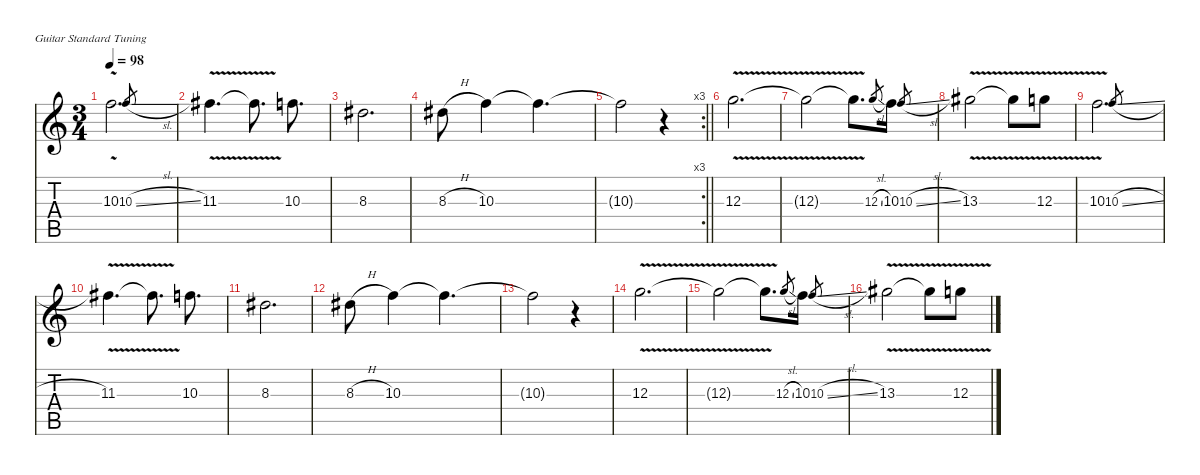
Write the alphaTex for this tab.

\defaultSystemsLayout 4
\hideDynamics
\bracketExtendMode nobrackets
\multiBarRest
\singleTrackTrackNamePolicy hidden
\multiTrackTrackNamePolicy hidden
\firstSystemTrackNameMode fullname
\firstSystemTrackNameOrientation horizontal
\otherSystemsTrackNameOrientation horizontal
\track ("Guitar 2" "gtr2") {instrument overdrivenguitar}
\staff {score tabs}
\tuning (E4 B3 G3 D3 A2 E2)
\ts (3 4)
\tempo 98
\clef g2
\ks c
10.3{v}.2{d dy ff beam Down} 10.3{sl}.8{gr dy f beam Up} |
11.3{v acc #}.4{d dy ff beam Down} 11.3{v t acc #}.8{d dy f beam Down} 10.3.8{d dy ff beam Down} |
8.3{acc #}.2{d beam Down} |
8.3{h acc #}.8{beam Down} 10.3.4{beam Down} 10.3{t}.4{d dy f beam Down} |
\rc 3
\barLineRight lightlight
10.3{t}.2{beam Down} r.4{beam Down} |
12.3{v}.2{d dy ff beam Down} |
12.3{v t}.2{dy f beam Down} 12.3{v t}.8{d beam Down} 12.3{sl}.8{gr dy p beam Up} 10.3.16{dy mp beam Down} 10.3{sl}.8{gr dy f beam Up} |
13.3{v acc #}.2{dy ff beam Down} 13.3{v t acc #}.8{dy f beam Down} 12.3{v}.8{dy ff beam Down} |
10.3{v}.2{d beam Down} 10.3{sl}.8{gr dy f beam Up} |
11.3{v acc #}.4{d dy ff beam Down} 11.3{v t acc #}.8{d dy f beam Down} 10.3.8{d dy ff beam Down} |
8.3{acc #}.2{d beam Down} |
8.3{h acc #}.8{beam Down} 10.3.4{beam Down} 10.3{t}.4{d dy f beam Down} |
10.3{t}.2{beam Down} r.4{beam Down} |
12.3{v}.2{d dy ff beam Down} |
12.3{v t}.2{dy f beam Down} 12.3{v t}.8{d beam Down} 12.3{sl}.8{gr dy p beam Up} 10.3.16{dy mp beam Down} 10.3{sl}.8{gr dy f beam Up} |
13.3{v acc #}.2{dy ff beam Down} 13.3{v t acc #}.8{dy f beam Down} 12.3{v}.8{dy ff beam Down}
